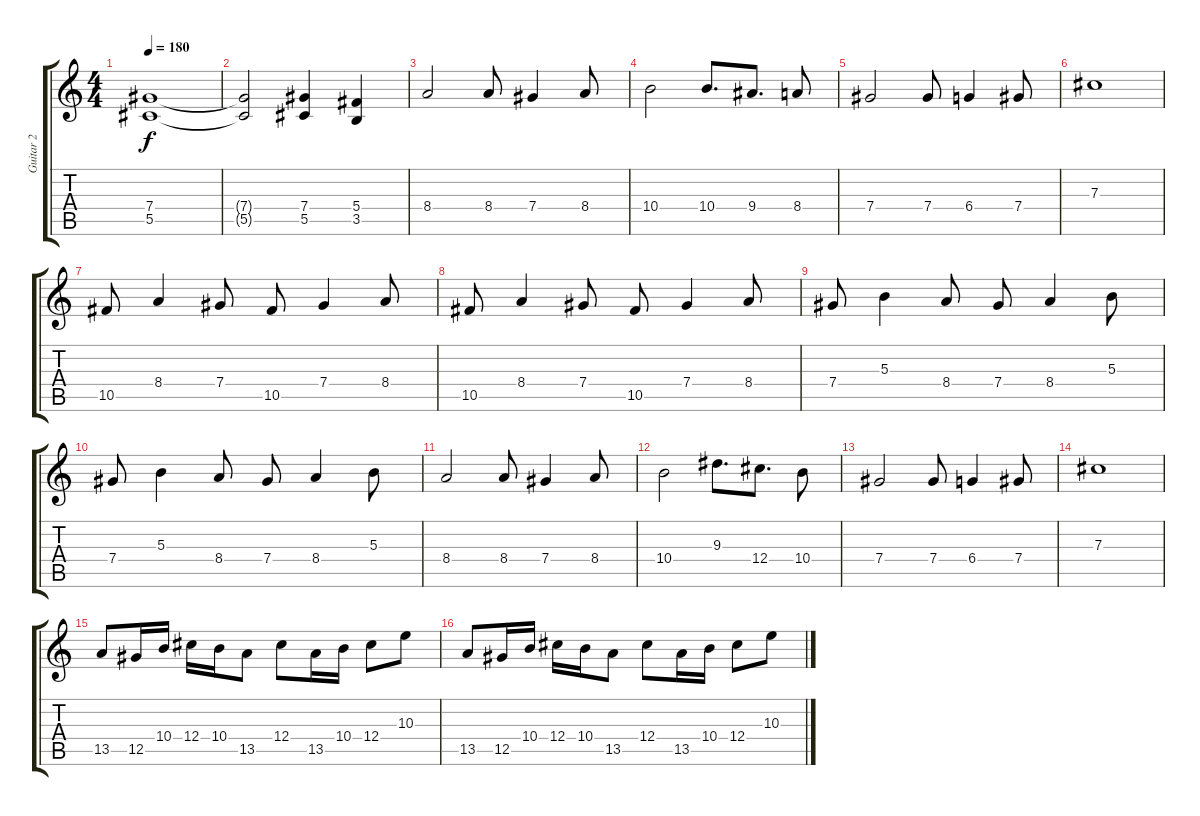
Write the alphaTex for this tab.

\track ("Guitar 2" "Guitar 2") {instrument distortionguitar}
\staff {score tabs}
\tuning (Eb4 Bb3 Gb3 Db3 Ab2 Eb2) {hide}
\ts (4 4)
\tempo 180
\clef g2
\ks c
(7.4 5.5).1{dy f} |
(7.4{t} 5.5{t}).2 (7.4 5.5).4 (5.4 3.5).4 |
8.4.2 8.4.8 7.4.4 8.4.8 |
10.4.2 10.4.8{d} 9.4.8{d} 8.4.8 |
7.4.2 7.4.8 6.4.4 7.4.8 |
7.3.1 |
10.5.8 8.4.4 7.4.8 10.5.8 7.4.4 8.4.8 |
10.5.8 8.4.4 7.4.8 10.5.8 7.4.4 8.4.8 |
7.4.8 5.3.4 8.4.8 7.4.8 8.4.4 5.3.8 |
7.4.8 5.3.4 8.4.8 7.4.8 8.4.4 5.3.8 |
8.4.2 8.4.8 7.4.4 8.4.8 |
10.4.2 9.3.8{d} 12.4.8{d} 10.4.8 |
7.4.2 7.4.8 6.4.4 7.4.8 |
7.3.1 |
13.5.8 12.5.16 10.4.16 12.4.16 10.4.16 13.5.8 12.4.8 13.5.16 10.4.16 12.4.8 10.3.8 |
13.5.8 12.5.16 10.4.16 12.4.16 10.4.16 13.5.8 12.4.8 13.5.16 10.4.16 12.4.8 10.3.8
